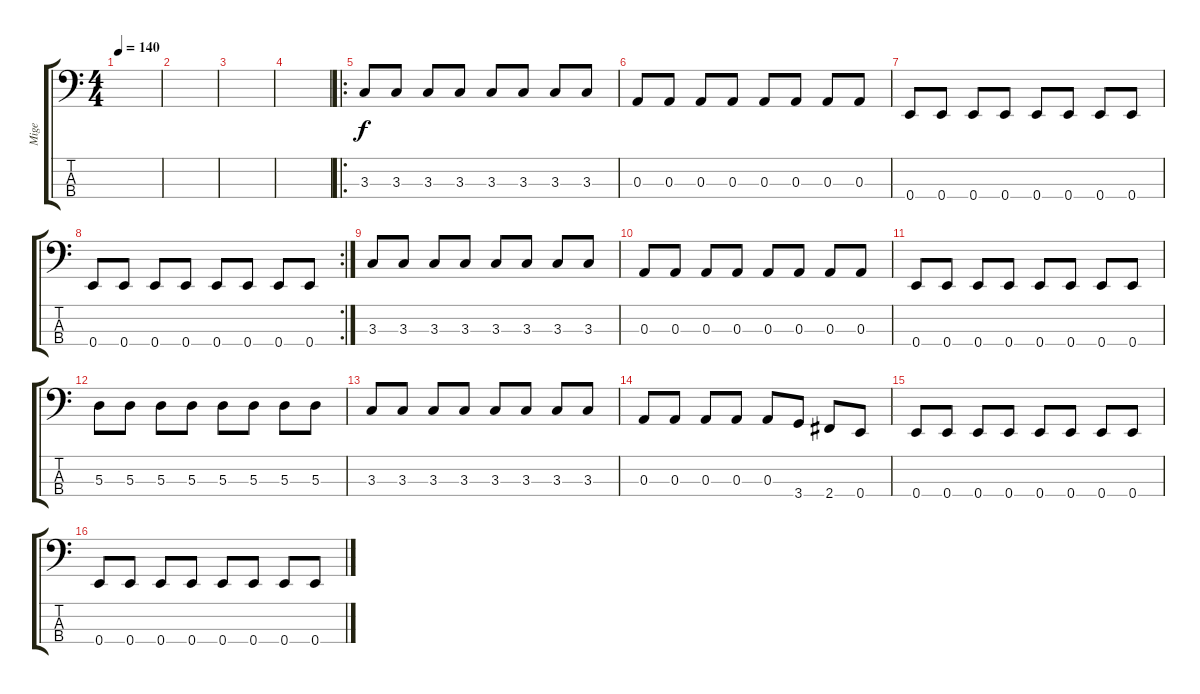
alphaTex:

\track ("Mige" "Mige") {instrument electricbassfinger}
\staff {score tabs}
\tuning (G2 D2 A1 E1) {hide}
\ts (4 4)
\tempo 140
\clef f4
\ks c
|
|
|
|
\ro
3.3.8 3.3.8 3.3.8 3.3.8 3.3.8 3.3.8 3.3.8 3.3.8 |
0.3.8 0.3.8 0.3.8 0.3.8 0.3.8 0.3.8 0.3.8 0.3.8 |
0.4.8 0.4.8 0.4.8 0.4.8 0.4.8 0.4.8 0.4.8 0.4.8 |
\rc 2
0.4.8 0.4.8 0.4.8 0.4.8 0.4.8 0.4.8 0.4.8 0.4.8 |
3.3.8 3.3.8 3.3.8 3.3.8 3.3.8 3.3.8 3.3.8 3.3.8 |
0.3.8 0.3.8 0.3.8 0.3.8 0.3.8 0.3.8 0.3.8 0.3.8 |
0.4.8 0.4.8 0.4.8 0.4.8 0.4.8 0.4.8 0.4.8 0.4.8 |
5.3.8 5.3.8 5.3.8 5.3.8 5.3.8 5.3.8 5.3.8 5.3.8 |
3.3.8 3.3.8 3.3.8 3.3.8 3.3.8 3.3.8 3.3.8 3.3.8 |
0.3.8 0.3.8 0.3.8 0.3.8 0.3.8 3.4.8 2.4.8 0.4.8 |
0.4.8 0.4.8 0.4.8 0.4.8 0.4.8 0.4.8 0.4.8 0.4.8 |
0.4.8 0.4.8 0.4.8 0.4.8 0.4.8 0.4.8 0.4.8 0.4.8
